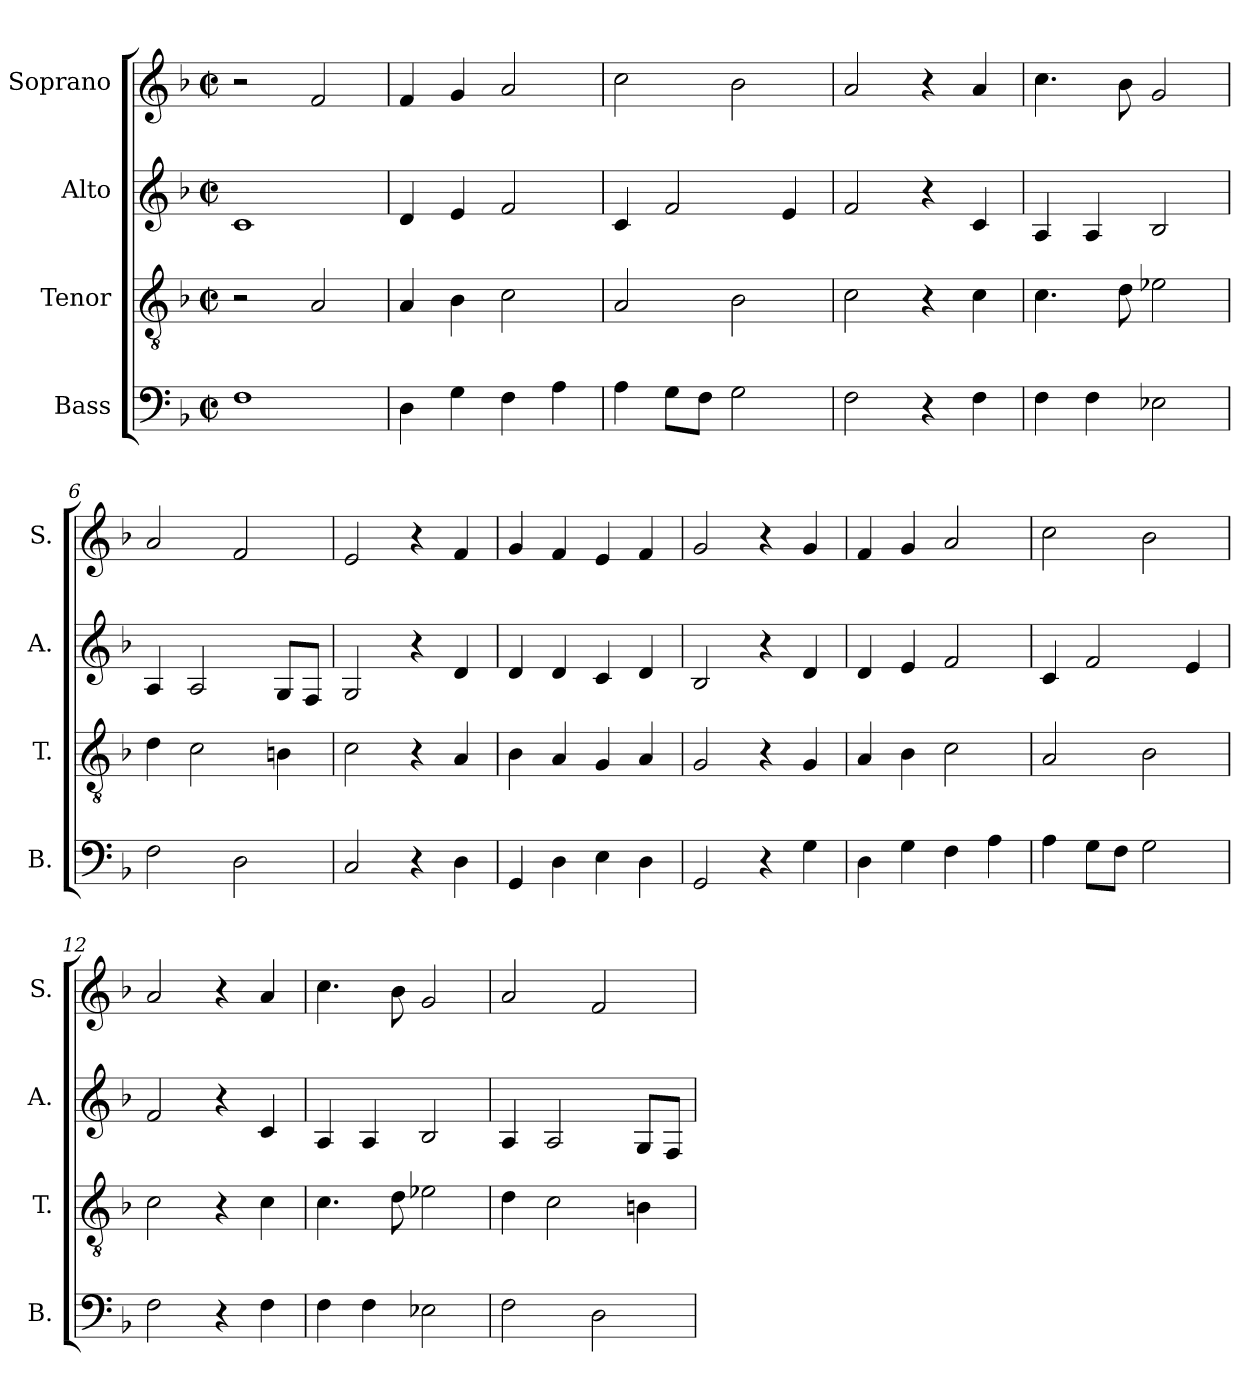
**kern	**kern	**kern	**kern
*part4	*part3	*part2	*part1
*staff4	*staff3	*staff2	*staff1
*I"Bass	*I"Tenor	*I"Alto	*I"Soprano
*I'B.	*I'T.	*I'A.	*I'S.
!!LO:PB:g=z
*clefF4	*clefGv2	*clefG2	*clefG2
*	*ITrd7c12	*	*
*k[b-]	*k[b-]	*k[b-]	*k[b-]
*F:	*F:	*F:	*F:
*M2/2	*M2/2	*M2/2	*M2/2
*met(c|)	*met(c|)	*met(c|)	*met(c|)
*MM100	*MM100	*MM100	*MM100
=1	=1	=1	=1
1Fi	2r	1ci	2r
.	2AAi/	.	2fi/
=2	=2	=2	=2
4Di\	4AAi/	4di/	4fi/
4Gi\	4BB-i\	4ei/	4gi/
4Fi\	2Ci\	2fi/	2ai/
4Ai\	.	.	.
=3	=3	=3	=3
4Ai\	2AAi/	4ci/	2cci\
8Gi\L	.	2fi/	.
8Fi\J	.	.	.
2Gi\	2BB-i\	.	2b-i\
.	.	4ei/	.
=4	=4	=4	=4
2Fi\	2Ci\	2fi/	2ai/
4r	4r	4r	4r
4Fi\	4Ci\	4ci/	4ai/
=5	=5	=5	=5
4Fi\	4.Ci\	4Ai/	4.cci\
4Fi\	.	4Ai/	.
.	8Di\	.	8b-i\
2E-Xi\	2E-Xi\	2B-i/	2gi/
=6	=6	=6	=6
2Fi\	4Di\	4Ai/	2ai/
.	2Ci\	2Ai/	.
2Di\	.	.	2fi/
.	4BBni\	8Gi/L	.
.	.	8Fi/J	.
=7	=7	=7	=7
2Ci/	2Ci\	2Gi/	2ei/
4r	4r	4r	4r
4Di\	4AAi/	4di/	4fi/
=8	=8	=8	=8
4GGi/	4BB-i\	4di/	4gi/
4Di\	4AAi/	4di/	4fi/
4Ei\	4GGi/	4ci/	4ei/
4Di\	4AAi/	4di/	4fi/
!!LO:LB:g=z
=9	=9	=9	=9
2GGi/	2GGi/	2B-i/	2gi/
4r	4r	4r	4r
4Gi\	4GGi/	4di/	4gi/
=10	=10	=10	=10
4Di\	4AAi/	4di/	4fi/
4Gi\	4BB-i\	4ei/	4gi/
4Fi\	2Ci\	2fi/	2ai/
4Ai\	.	.	.
=11	=11	=11	=11
4Ai\	2AAi/	4ci/	2cci\
8Gi\L	.	2fi/	.
8Fi\J	.	.	.
2Gi\	2BB-i\	.	2b-i\
.	.	4ei/	.
=12	=12	=12	=12
2Fi\	2Ci\	2fi/	2ai/
4r	4r	4r	4r
4Fi\	4Ci\	4ci/	4ai/
=13	=13	=13	=13
4Fi\	4.Ci\	4Ai/	4.cci\
4Fi\	.	4Ai/	.
.	8Di\	.	8b-i\
2E-Xi\	2E-Xi\	2B-i/	2gi/
=14	=14	=14	=14
2Fi\	4Di\	4Ai/	2ai/
.	2Ci\	2Ai/	.
2Di\	.	.	2fi/
.	4BBni\	8Gi/L	.
.	.	8Fi/J	.
=	=	=	=
*-	*-	*-	*-
